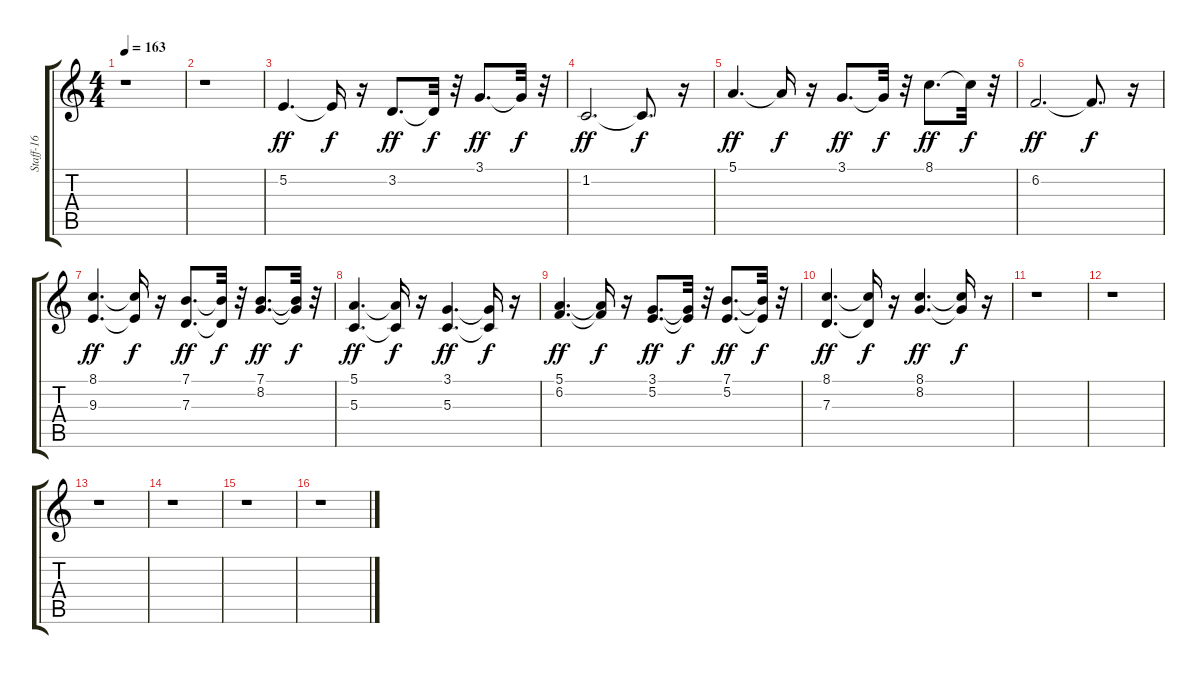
\track ("Staff-16" "Staff-16") {instrument acousticgrandpiano}
\staff {score tabs}
\tuning (E4 B3 G3 D3 A2 E2) {hide}
\ts (4 4)
\tempo 163
\clef g2
\ks c
r.1{dy ff} |
r.1 |
5.2.4{d} 5.2{t}.16{dy f} r.16 3.2.8{d dy ff} 3.2{t}.32{dy f} r.32 3.1.8{d dy ff} 3.1{t}.32{dy f} r.32 |
1.2.2{d dy ff} 1.2{t}.8{d dy f} r.16 |
5.1.4{d dy ff} 5.1{t}.16{dy f} r.16 3.1.8{d dy ff} 3.1{t}.32{dy f} r.32 8.1.8{d dy ff} 8.1{t}.32{dy f} r.32 |
6.2.2{d dy ff} 6.2{t}.8{d dy f} r.16 |
(8.1 9.3).4{d dy ff} (8.1{t} 9.3{t}).16{dy f} r.16 (7.1 7.3).8{d dy ff} (7.1{t} 7.3{t}).32{dy f} r.32 (7.1 8.2).8{d dy ff} (7.1{t} 8.2{t}).32{dy f} r.32 |
(5.1 5.3).4{d dy ff} (5.1{t} 5.3{t}).16{dy f} r.16 (3.1 5.3).4{d dy ff} (3.1{t} 5.3{t}).16{dy f} r.16 |
(5.1 6.2).4{d dy ff} (5.1{t} 6.2{t}).16{dy f} r.16 (3.1 5.2).8{d dy ff} (3.1{t} 5.2{t}).32{dy f} r.32 (7.1 5.2).8{d dy ff} (7.1{t} 5.2{t}).32{dy f} r.32 |
(8.1 7.3).4{d dy ff} (8.1{t} 7.3{t}).16{dy f} r.16 (8.1 8.2).4{d dy ff} (8.1{t} 8.2{t}).16{dy f} r.16 |
r.1 |
r.1 |
r.1 |
r.1 |
r.1 |
r.1
